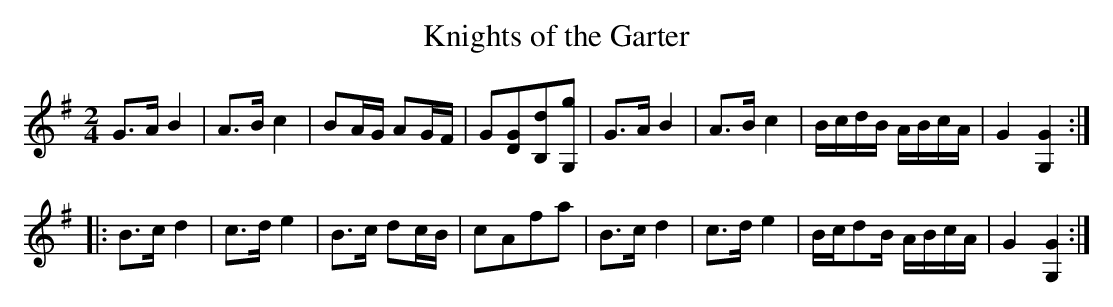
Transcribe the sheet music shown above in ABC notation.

X:1
T:Knights of the Garter
M:2/4
L:1/8
K:G
G>A B2 | A>B c2 | BA/G/ AG/F/ | G[DG][B,d][G,g] | G>A B2 | A>B c2 | B/c/d/B/ A/B/c/A/ | G2 [G,2G2] :|
|: B>c d2 | c>d e2 | B>c dc/B/ | cAfa | B>c d2 | c>d e2 | B/c/d?B/ A/B/c/A/ | G2 [G,2G2] :|
